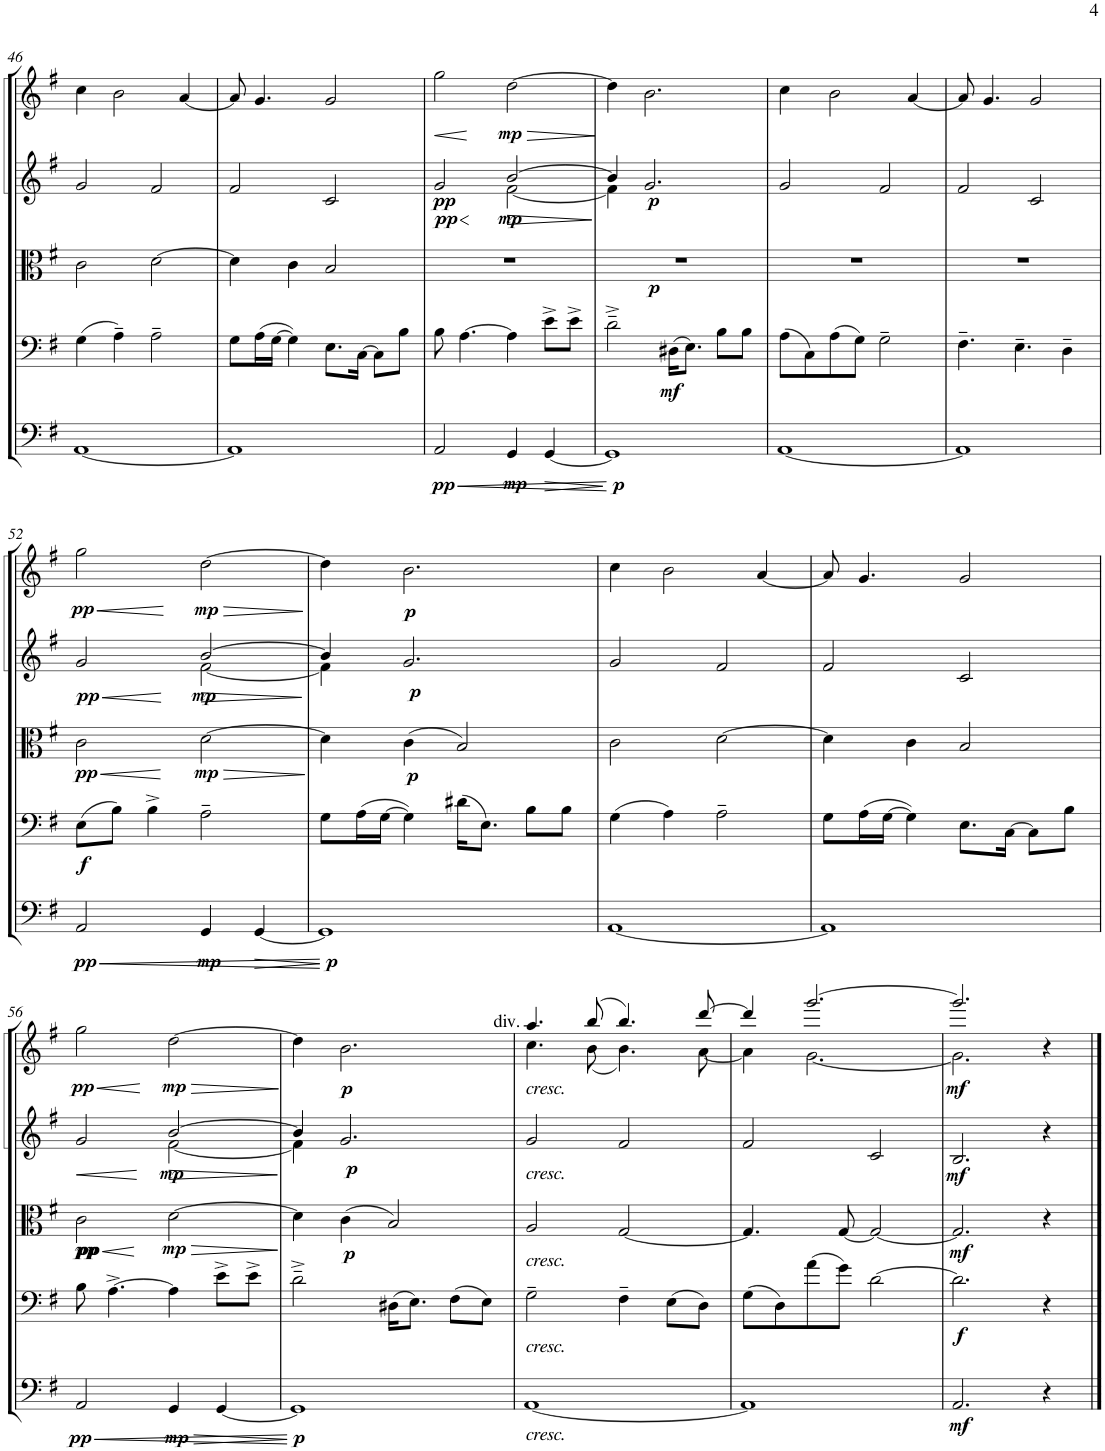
**kern	**dynam	**kern	**dynam	**kern	**dynam	**kern	**dynam	**kern	**dynam
*part5	*part5	*part4	*part4	*part3	*part3	*part2	*part2	*part1	*part1
*staff5	*staff5	*staff4	*staff4	*staff3	*staff3	*staff2	*staff2	*staff1	*staff1
*I"Bass	*	*I"Cello	*	*I"Viola	*	*I"Violin II	*	*I"Violin I	*
!!LO:PB:g=z
*clefF4	*	*clefF4	*	*clefC3	*	*clefG2	*	*clefG2	*
*Trd7c12	*	*	*	*	*	*	*	*	*
*k[f#]	*	*k[f#]	*	*k[f#]	*	*k[f#]	*	*k[f#]	*
*M4/4	*	*M4/4	*	*M4/4	*	*M4/4	*	*M4/4	*
=46	=46	=46	=46	=46	=46	=46	=46	=46	=46
[1AA	.	(4G\	.	2c\	.	2g/	.	4cc\	.
.	.	4A~\)	.	.	.	.	.	2b\	.
.	.	2A~\	.	[2d\	.	2f#/	.	.	.
.	.	.	.	.	.	.	.	[4a/	.
=47	=47	=47	=47	=47	=47	=47	=47	=47	=47
1AA]	.	8G\L	.	4d\]	.	2f#/	.	8a/]	.
.	.	(16A\L	.	.	.	.	.	4.g/	.
.	.	[16G\JJ	.	.	.	.	.	.	.
.	.	4G\])	.	4c\	.	.	.	.	.
.	.	8.E\L	.	2B/	.	2c/	.	2g/	.
.	.	[16C\Jk	.	.	.	.	.	.	.
.	.	8C\L]	.	.	.	.	.	.	.
.	.	8B\J	.	.	.	.	.	.	.
=48	=48	=48	=48	=48	=48	=48	=48	=48	=48
!	!LO:HP:b	!	!	!	!	!	!LO:HP:b	!	!LO:HP:b
*	*	*	*	*	*	*^	*	*	*
!	!LO:DY:n=1:b	!	!	!	!	!	!	!LO:DY:n=1:b	!	!
!	!	!	!	!	!	!	!	!LO:DY:n=2:b	!	!
2AA/	< pp	8B\	.	1r	.	2g/	2ryy	< pp pp	2gg\	<
.	.	[4.A\	.	.	.	.	.	.	.	.
!	!LO:DY:n=2:b	!	!	!	!	!	!	!LO:HP:b	!	!LO:HP:b
!	!	!	!	!	!	!	!	!LO:DY:n=3:b	!	!LO:DY:n=1:b
4GG/	mp	4A\]	.	.	.	[2b/	[2f#\	> mp	[2dd\	> mp
!	!LO:HP:b	!	!	!	!	!	!	!	!	!
[4GG/	>	8e^\L	.	.	.	.	.	.	.	.
.	.	8e^\J	.	.	.	.	.	.	.	.
*	*	*	*	*	*	*v	*v	*	*	*
.	[ ]	.	.	.	.	.	[ ]	.	[ ]
=49	=49	=49	=49	=49	=49	=49	=49	=49	=49
*	*	*	*	*	*	*^	*	*	*
!	!LO:DY:b	!	!	!	!LO:DY:b	!	!	!	!	!
1GG]	p	2d~^\	.	1r	p	4b/]	4f#\]	.	4dd\]	.
!	!	!	!	!	!	!	!	!LO:DY:b	!	!
.	.	.	.	.	.	2.g/	2.ryy	p	2.b\	.
!	!	!	!LO:DY:b	!	!	!	!	!	!	!
.	.	(16D#X\KL	mf	.	.	.	.	.	.	.
.	.	8.E\J)	.	.	.	.	.	.	.	.
.	.	8B\L	.	.	.	.	.	.	.	.
.	.	8B\J	.	.	.	.	.	.	.	.
*	*	*	*	*	*	*v	*v	*	*	*
=50	=50	=50	=50	=50	=50	=50	=50	=50	=50
[1AA	.	(8A\L	.	1r	.	2g/	.	4cc\	.
.	.	8C\)	.	.	.	.	.	.	.
.	.	(8A\	.	.	.	.	.	2b\	.
.	.	8G\J)	.	.	.	.	.	.	.
.	.	2G~\	.	.	.	2f#/	.	.	.
.	.	.	.	.	.	.	.	[4a/	.
=51	=51	=51	=51	=51	=51	=51	=51	=51	=51
1AA]	.	4.F#~\	.	1r	.	2f#/	.	8a/]	.
.	.	.	.	.	.	.	.	4.g/	.
.	.	4.E~\	.	.	.	.	.	.	.
!	!	!	!	!	!	!	!	!LO:TX:a:t=4	!
.	.	.	.	.	.	2c/	.	2g/	.
.	.	4D~\	.	.	.	.	.	.	.
!!LO:LB:g=z
=52	=52	=52	=52	=52	=52	=52	=52	=52	=52
!	!LO:HP:b	!	!	!	!LO:HP:b	!	!LO:HP:b	!	!LO:HP:b
*	*	*	*	*	*	*^	*	*	*
!	!LO:DY:n=1:b	!	!LO:DY:b	!	!LO:DY:n=1:b	!	!	!LO:DY:n=1:b	!	!LO:DY:n=1:b
2AA/	< pp	(8E\L	f	2c\	< pp	2g/	2ryy	< pp	2gg\	< pp
.	.	8B\J)	.	.	.	.	.	.	.	.
.	.	4B^\	.	.	.	.	.	.	.	.
!	!LO:DY:n=2:b	!	!	!	!LO:HP:b	!	!	!LO:HP:b	!	!LO:HP:b
!	!	!	!	!	!LO:DY:n=2:b	!	!	!LO:DY:n=2:b	!	!LO:DY:n=2:b
4GG/	mp	2A~\	.	[2d\	> mp	[2b/	[2f#\	> mp	[2dd\	> mp
!	!LO:HP:b	!	!	!	!	!	!	!	!	!
[4GG/	>	.	.	.	.	.	.	.	.	.
*	*	*	*	*	*	*v	*v	*	*	*
.	[ ]	.	.	.	[ ]	.	[ ]	.	[ ]
=53	=53	=53	=53	=53	=53	=53	=53	=53	=53
*	*	*	*	*	*	*^	*	*	*
!	!LO:DY:b	!	!	!	!	!	!	!	!	!
1GG]	p	8G\L	.	4d\]	.	4b/]	4f#\]	.	4dd\]	.
.	.	(16A\L	.	.	.	.	.	.	.	.
.	.	[16G\JJ	.	.	.	.	.	.	.	.
!	!	!	!	!	!LO:DY:b	!	!	!LO:DY:b	!	!LO:DY:b
.	.	4G\])	.	(4c\	p	2.g/	2.ryy	p	2.b\	p
.	.	(16d#X\KL	.	2B/)	.	.	.	.	.	.
.	.	8.E\J)	.	.	.	.	.	.	.	.
.	.	8B\L	.	.	.	.	.	.	.	.
.	.	8B\J	.	.	.	.	.	.	.	.
*	*	*	*	*	*	*v	*v	*	*	*
=54	=54	=54	=54	=54	=54	=54	=54	=54	=54
[1AA	.	(4G\	.	2c\	.	2g/	.	4cc\	.
.	.	4A\)	.	.	.	.	.	2b\	.
.	.	2A~\	.	[2d\	.	2f#/	.	.	.
.	.	.	.	.	.	.	.	[4a/	.
=55	=55	=55	=55	=55	=55	=55	=55	=55	=55
1AA]	.	8G\L	.	4d\]	.	2f#/	.	8a/]	.
.	.	(16A\L	.	.	.	.	.	4.g/	.
.	.	[16G\JJ	.	.	.	.	.	.	.
.	.	4G\])	.	4c\	.	.	.	.	.
.	.	8.E\L	.	2B/	.	2c/	.	2g/	.
.	.	[16C\Jk	.	.	.	.	.	.	.
.	.	8C\L]	.	.	.	.	.	.	.
.	.	8B\J	.	.	.	.	.	.	.
!!LO:LB:g=z
=56	=56	=56	=56	=56	=56	=56	=56	=56	=56
!	!LO:HP:b	!	!	!	!LO:HP:b	!	!LO:HP:b	!	!LO:HP:b
*	*	*	*	*	*	*^	*	*	*
!	!LO:DY:n=1:b	!	!	!	!LO:DY:n=1:b	!	!	!	!	!
!	!	!	!	!	!LO:DY:n=2:b	!	!	!	!	!LO:DY:n=1:b
2AA/	< pp	8B\	.	2c\	< pp pp	2g/	2ryy	<	2gg\	< pp
.	.	[4.A^\	.	.	.	.	.	.	.	.
!	!LO:HP:b	!	!	!	!LO:HP:b	!	!	!LO:HP:b	!	!LO:HP:b
!	!LO:DY:n=2:b	!	!	!	!LO:DY:n=3:b	!	!	!LO:DY:n=1:b	!	!LO:DY:n=2:b
4GG/	> mp	4A\]	.	[2d\	> mp	[2b/	[2f#\	> mp	[2dd\	> mp
[4GG/	.	8e^\L	.	.	.	.	.	.	.	.
.	.	8e^\J	.	.	.	.	.	.	.	.
*	*	*	*	*	*	*v	*v	*	*	*
.	[ ]	.	.	.	[ ]	.	[ ]	.	[ ]
=57	=57	=57	=57	=57	=57	=57	=57	=57	=57
*	*	*	*	*	*	*^	*	*	*
!	!LO:DY:b	!	!	!	!	!	!	!	!	!
1GG]	p	2d~^\	.	4d\]	.	4b/]	4f#\]	.	4dd\]	.
!	!	!	!	!	!LO:DY:b	!	!	!LO:DY:b	!	!LO:DY:b
.	.	.	.	(4c\	p	2.g/	2.ryy	p	2.b\	p
.	.	(16D#X\KL	.	2B/)	.	.	.	.	.	.
.	.	8.E\J)	.	.	.	.	.	.	.	.
.	.	(8F#\L	.	.	.	.	.	.	.	.
.	.	8E\J)	.	.	.	.	.	.	.	.
*	*	*	*	*	*	*v	*v	*	*	*
=58	=58	=58	=58	=58	=58	=58	=58	=58	=58
*	*	*	*	*	*	*	*	*^	*
!	!	!	!	!	!	!	!	!LO:TX:a:t=div.	!	!
!	!	!	!	!	!	!	!	!LO:TX:b:i:t=cresc.	!	!
!	!	!	!	!	!	!LO:TX:b:i:t=cresc.	!	!	!	!
!	!	!	!	!LO:TX:b:i:t=cresc.	!	!	!	!	!	!
!	!	!LO:TX:b:i:t=cresc.	!	!	!	!	!	!	!	!
!LO:TX:b:i:t=cresc.	!	!	!	!	!	!	!	!	!	!
[1AA	.	2G~\	.	2A/	.	2g/	.	4.aa/	4.cc\	.
.	.	.	.	.	.	.	.	(8bb/	(8b\	.
.	.	4F#~\	.	[2G/	.	2f#/	.	4.bb/)	4.b\)	.
.	.	(8E\L	.	.	.	.	.	.	.	.
.	.	8D\J)	.	.	.	.	.	[8ddd/	[8a\	.
=59	=59	=59	=59	=59	=59	=59	=59	=59	=59	=59
1AA]	.	(8G\L	.	4.G/]	.	2f#/	.	4ddd/]	4a\]	.
.	.	8D\)	.	.	.	.	.	.	.	.
.	.	(8a\	.	.	.	.	.	[2.ggg/	[2.g\	.
.	.	8g\J)	.	[8G/	.	.	.	.	.	.
.	.	[2d\	.	2G/_	.	2c/	.	.	.	.
=60	=60	=60	=60	=60	=60	=60	=60	=60	=60	=60
!	!LO:DY:b	!	!LO:DY:b	!	!LO:DY:b	!	!LO:DY:b	!	!	!LO:DY:b
2.AA/	mf	2.d\]	f	2.G/]	mf	2.B/	mf	2.ggg/]	2.g\]	mf
4r	.	4r	.	4r	.	4r	.	4r	4ryy	.
*	*	*	*	*	*	*	*	*v	*v	*
==	==	==	==	==	==	==	==	==	==
*-	*-	*-	*-	*-	*-	*-	*-	*-	*-
